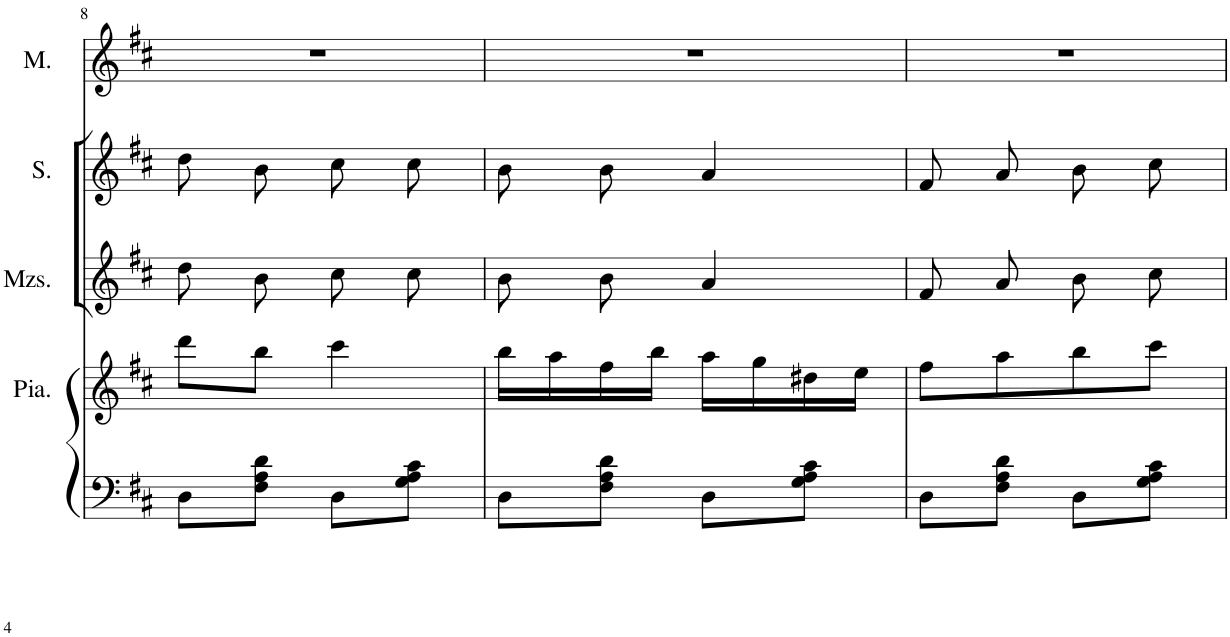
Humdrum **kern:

**kern	**kern	**kern	**kern	**kern
*part5	*part4	*part3	*part2	*part1
*staff5	*staff4	*staff3	*staff2	*staff1
*I"Piano	*I"Piano	*I"Mezzo-soprano	*I"Soprano	*I"Mariette
*	*I'Pia.	*I'Mzs.	*I'S.	*I'M.
!!LO:PB:g=z
*clefF4	*clefG2	*clefG2	*clefG2	*clefG2
*	*	*	*	*Trd1c2
*k[f#c#]	*k[f#c#]	*k[f#c#]	*k[f#c#]	*k[f#c#]
*M2/4	*M2/4	*M2/4	*M2/4	*M2/4
=8	=8	=8	=8	=8
8D\L	8ddd\L	8dd\L	8dd\L	2r
8F#\ 8A\ 8d\J	8bb\J	8b\J	8b\J	.
8D\L	4ccc#\	8cc#\L	8cc#\L	.
8G\ 8A\ 8c#\J	.	8cc#\J	8cc#\J	.
=9	=9	=9	=9	=9
8D\L	16bb\LL	8b\L	8b\L	2r
.	16aa\	.	.	.
8F#\ 8A\ 8d\J	16ff#\	8b\J	8b\J	.
.	16bb\JJ	.	.	.
8D\L	16aa\LL	4a/	4a/	.
.	16gg\	.	.	.
8G\ 8A\ 8c#\J	16dd#X\	.	.	.
.	16ee\JJ	.	.	.
=10	=10	=10	=10	=10
8D\L	8ff#\L	8f#/L	8f#/L	2r
8F#\ 8A\ 8d\J	8aa\	8a/J	8a/J	.
8D\L	8bb\	8b\L	8b\L	.
8G\ 8A\ 8c#\J	8ccc#\J	8cc#\J	8cc#\J	.
=	=	=	=	=
*-	*-	*-	*-	*-
